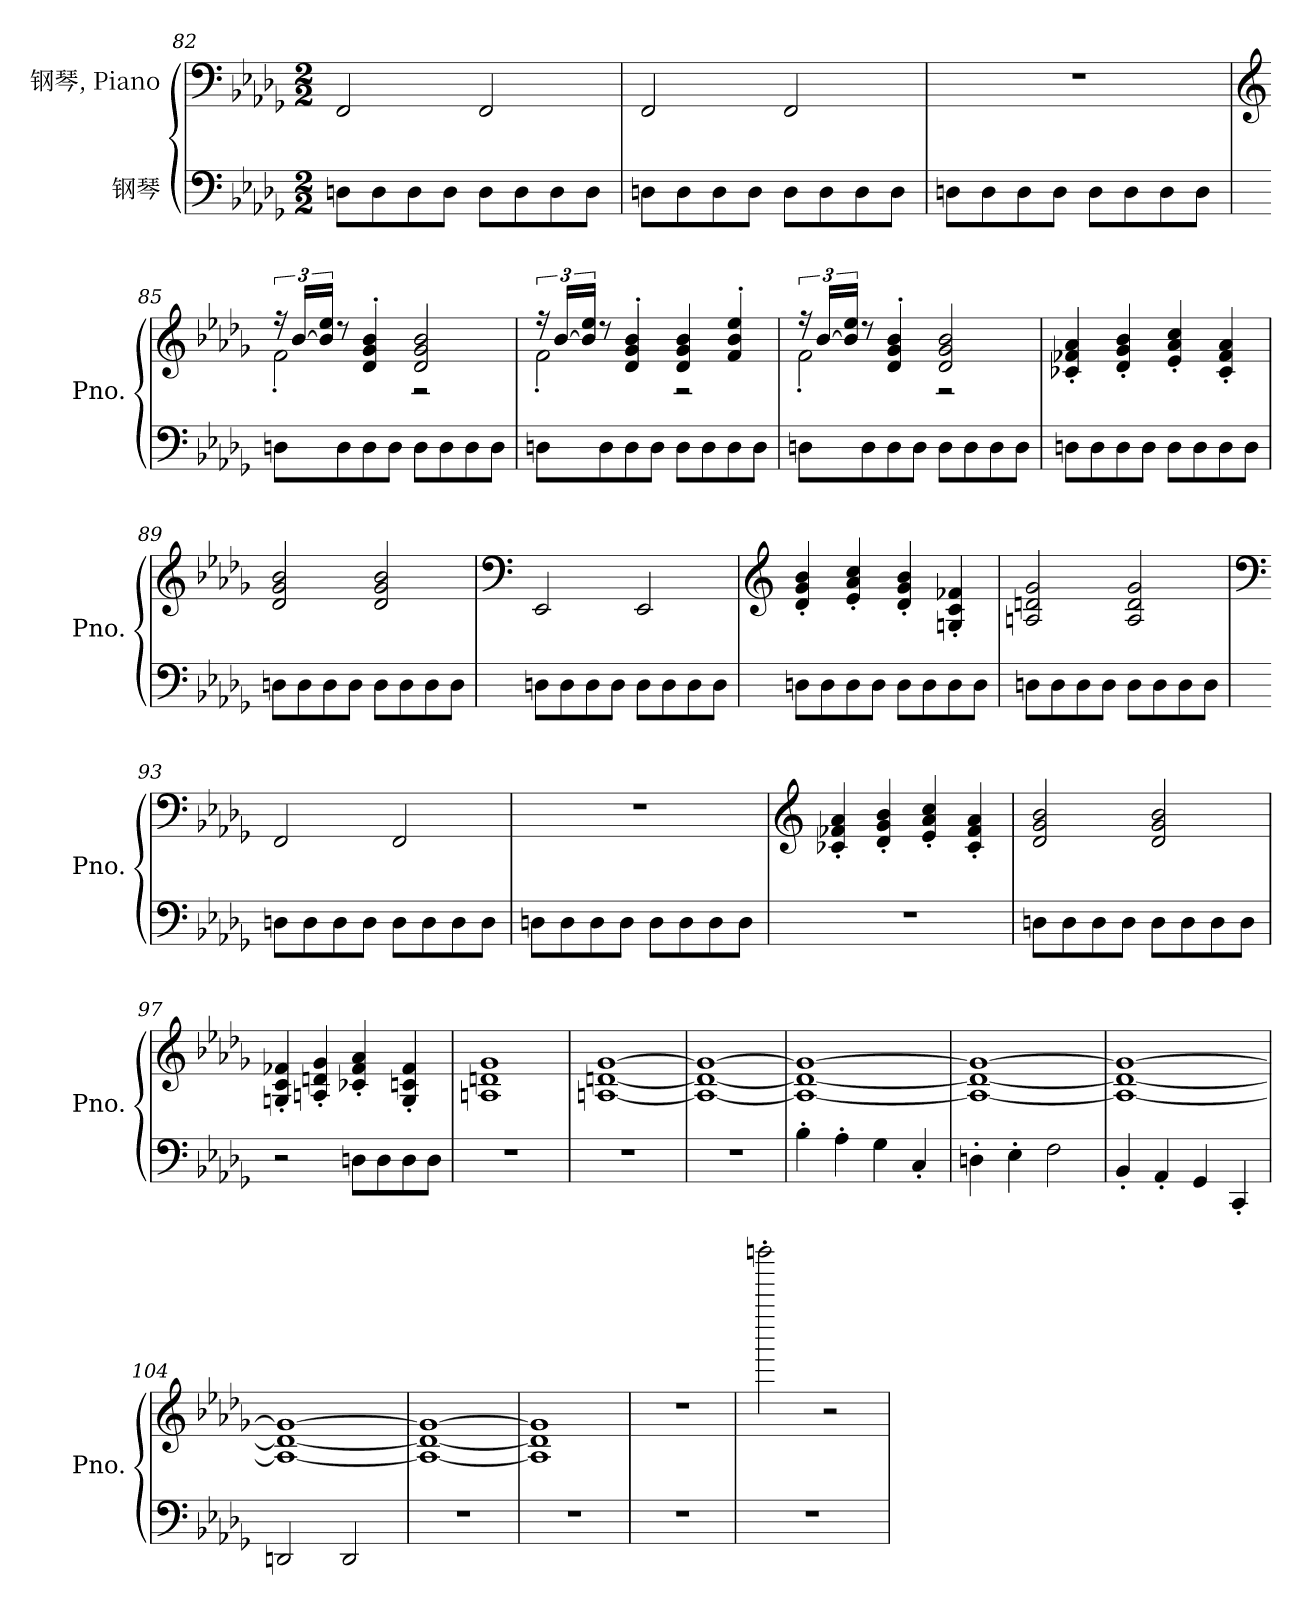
**kern	**kern
*part2	*part1
*staff2	*staff1
*I"钢琴	*I"钢琴, Piano
*	*I'Pno.
*clefF4	*clefF4
*k[b-e-a-d-g-]	*k[b-e-a-d-g-]
*M2/2	*M2/2
=82	=82
8Dn\L	2FF/
8D\	.
8D\	.
8D\J	.
8D\L	2FF/
8D\	.
8D\	.
8D\J	.
=83	=83
8Dn\L	2FF/
8D\	.
8D\	.
8D\J	.
8D\L	2FF/
8D\	.
8D\	.
8D\J	.
!!LO:LB:g=z
=84	=84
8Dn\L	1r
8D\	.
8D\	.
8D\J	.
8D\L	.
8D\	.
8D\	.
8D\J	.
=85	=85
*	*clefG2
*	*^
8Dn\L	24r	2f'\
.	[24b-/LL	.
.	24b-/] 24ee-/JJ	.
8D\	8r	.
8D\	4d-/' 4g-/' 4b-/'	.
8D\J	.	.
8D\L	2d-/ 2g-/ 2b-/	2r
8D\	.	.
8D\	.	.
8D\J	.	.
=86	=86	=86
8Dn\L	24r	2f'\
.	[24b-/LL	.
.	24b-/] 24ee-/JJ	.
8D\	8r	.
8D\	4d-/' 4g-/' 4b-/'	.
8D\J	.	.
8D\L	4d-/ 4g-/ 4b-/	2r
8D\	.	.
8D\	4f/' 4b-/' 4ee-/'	.
8D\J	.	.
!!LO:LB:g=z	!!
=87	=87	=87
8Dn\L	24r	2f'\
.	[24b-/LL	.
.	24b-/] 24ee-/JJ	.
8D\	8r	.
8D\	4d-/' 4g-/' 4b-/'	.
8D\J	.	.
8D\L	2d-/ 2g-/ 2b-/	2r
8D\	.	.
8D\	.	.
8D\J	.	.
*	*v	*v
=88	=88
8Dn\L	4c-X/' 4f-X/' 4a-/'
8D\	.
8D\	4d-/' 4g-/' 4b-/'
8D\J	.
8D\L	4e-/' 4a-/' 4cc/'
8D\	.
8D\	4c-/' 4f-/' 4a-/'
8D\J	.
=89	=89
8Dn\L	2d-/ 2g-/ 2b-/
8D\	.
8D\	.
8D\J	.
8D\L	2d-/ 2g-/ 2b-/
8D\	.
8D\	.
8D\J	.
=90	=90
*	*clefF4
8Dn\L	2EE-/
8D\	.
8D\	.
8D\J	.
8D\L	2EE-/
8D\	.
8D\	.
8D\J	.
!!LO:LB:g=z
=91	=91
*	*clefG2
8Dn\L	4d-/' 4g-/' 4b-/'
8D\	.
8D\	4e-/' 4a-/' 4cc/'
8D\J	.
8D\L	4d-/' 4g-/' 4b-/'
8D\	.
8D\	4Gn/' 4c/' 4f-X/'
8D\J	.
=92	=92
8Dn\L	2An/ 2dn/ 2g-/
8D\	.
8D\	.
8D\J	.
8D\L	2A/ 2d/ 2g-/
8D\	.
8D\	.
8D\J	.
=93	=93
*	*clefF4
8Dn\L	2FF/
8D\	.
8D\	.
8D\J	.
8D\L	2FF/
8D\	.
8D\	.
8D\J	.
=94	=94
8Dn\L	1r
8D\	.
8D\	.
8D\J	.
8D\L	.
8D\	.
8D\	.
8D\J	.
!!LO:PB:g=z
=95	=95
*	*clefG2
1r	4c-X/' 4f-X/' 4a-/'
.	4d-/' 4g-/' 4b-/'
.	4e-/' 4a-/' 4cc/'
.	4c-/' 4f-/' 4a-/'
=96	=96
8Dn\L	2d-/ 2g-/ 2b-/
8D\	.
8D\	.
8D\J	.
8D\L	2d-/ 2g-/ 2b-/
8D\	.
8D\	.
8D\J	.
=97	=97
2r	4Gn/' 4c/' 4f-X/'
.	4An/' 4dn/' 4g-/'
8Dn\L	4c-X/' 4f-/' 4a-/'
8D\	.
8D\	4G/' 4cn/' 4f-/'
8D\J	.
=98	=98
1r	1An 1dn 1g-
=99	=99
1r	[1An [1dn [1g-
=100	=100
1r	1A_ 1d_ 1g-_
=101	=101
4B-'\	1A_ 1d_ 1g-_
4A-'\	.
4G-\	.
4C'/	.
=102	=102
4Dn'\	1A_ 1d_ 1g-_
4E-'\	.
2F\	.
!!LO:LB:g=z
=103	=103
4BB-'/	1A_ 1d_ 1g-_
4AA-'/	.
4GG-/	.
4CC'/	.
=104	=104
2DDn/	1A_ 1d_ 1g-_
2DD/	.
=105	=105
1r	1A_ 1d_ 1g-_
=106	=106
1r	1A] 1d] 1g-]
=107	=107
1r	1r
=108	=108
1r	2ddddddn'\
.	2r
=	=
*-	*-
